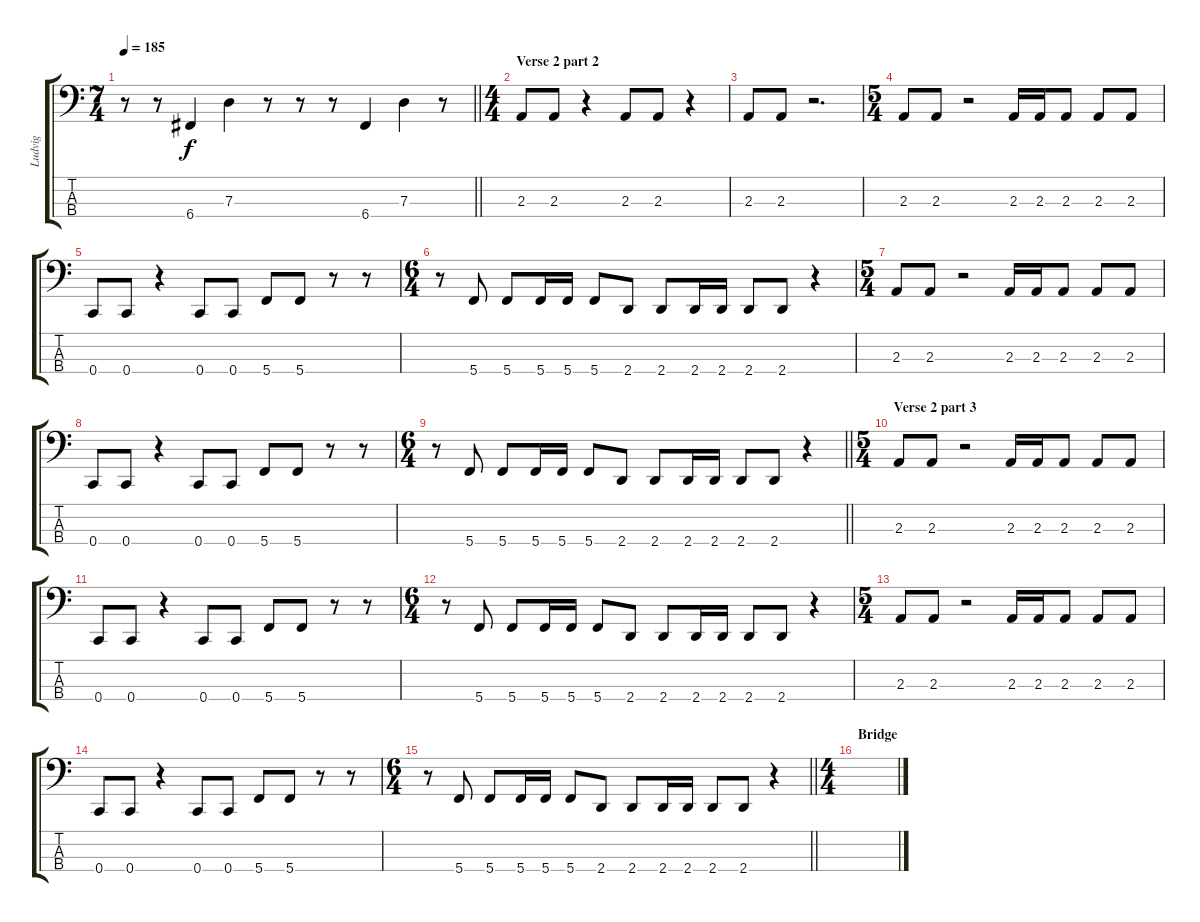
\track ("Ludvig" "Ludvig") {instrument electricbassfinger}
\staff {score tabs}
\tuning (F2 C2 G1 C1) {hide}
\ts (7 4)
\tempo 185
\clef f4
\barLineRight lightlight
\ks c
r.8{dy f} r.8 6.4.4 7.3.4 r.8 r.8 r.8 6.4.4 7.3.4 r.8 |
\ts (4 4)
\section ("" "Verse 2 part 2")
2.3.8 2.3.8 r.4 2.3.8 2.3.8 r.4 |
2.3.8 2.3.8 r.2{d} |
\ts (5 4)
2.3.8 2.3.8 r.2 2.3.16 2.3.16 2.3.8 2.3.8 2.3.8 |
0.4.8 0.4.8 r.4 0.4.8 0.4.8 5.4.8 5.4.8 r.8 r.8 |
\ts (6 4)
r.8 5.4.8 5.4.8 5.4.16 5.4.16 5.4.8 2.4.8 2.4.8 2.4.16 2.4.16 2.4.8 2.4.8 r.4 |
\ts (5 4)
2.3.8 2.3.8 r.2 2.3.16 2.3.16 2.3.8 2.3.8 2.3.8 |
0.4.8 0.4.8 r.4 0.4.8 0.4.8 5.4.8 5.4.8 r.8 r.8 |
\ts (6 4)
\barLineRight lightlight
r.8 5.4.8 5.4.8 5.4.16 5.4.16 5.4.8 2.4.8 2.4.8 2.4.16 2.4.16 2.4.8 2.4.8 r.4 |
\ts (5 4)
\section ("" "Verse 2 part 3")
2.3.8 2.3.8 r.2 2.3.16 2.3.16 2.3.8 2.3.8 2.3.8 |
0.4.8 0.4.8 r.4 0.4.8 0.4.8 5.4.8 5.4.8 r.8 r.8 |
\ts (6 4)
r.8 5.4.8 5.4.8 5.4.16 5.4.16 5.4.8 2.4.8 2.4.8 2.4.16 2.4.16 2.4.8 2.4.8 r.4 |
\ts (5 4)
2.3.8 2.3.8 r.2 2.3.16 2.3.16 2.3.8 2.3.8 2.3.8 |
0.4.8 0.4.8 r.4 0.4.8 0.4.8 5.4.8 5.4.8 r.8 r.8 |
\ts (6 4)
\barLineRight lightlight
r.8 5.4.8 5.4.8 5.4.16 5.4.16 5.4.8 2.4.8 2.4.8 2.4.16 2.4.16 2.4.8 2.4.8 r.4 |
\ts (4 4)
\section ("" "Bridge")
